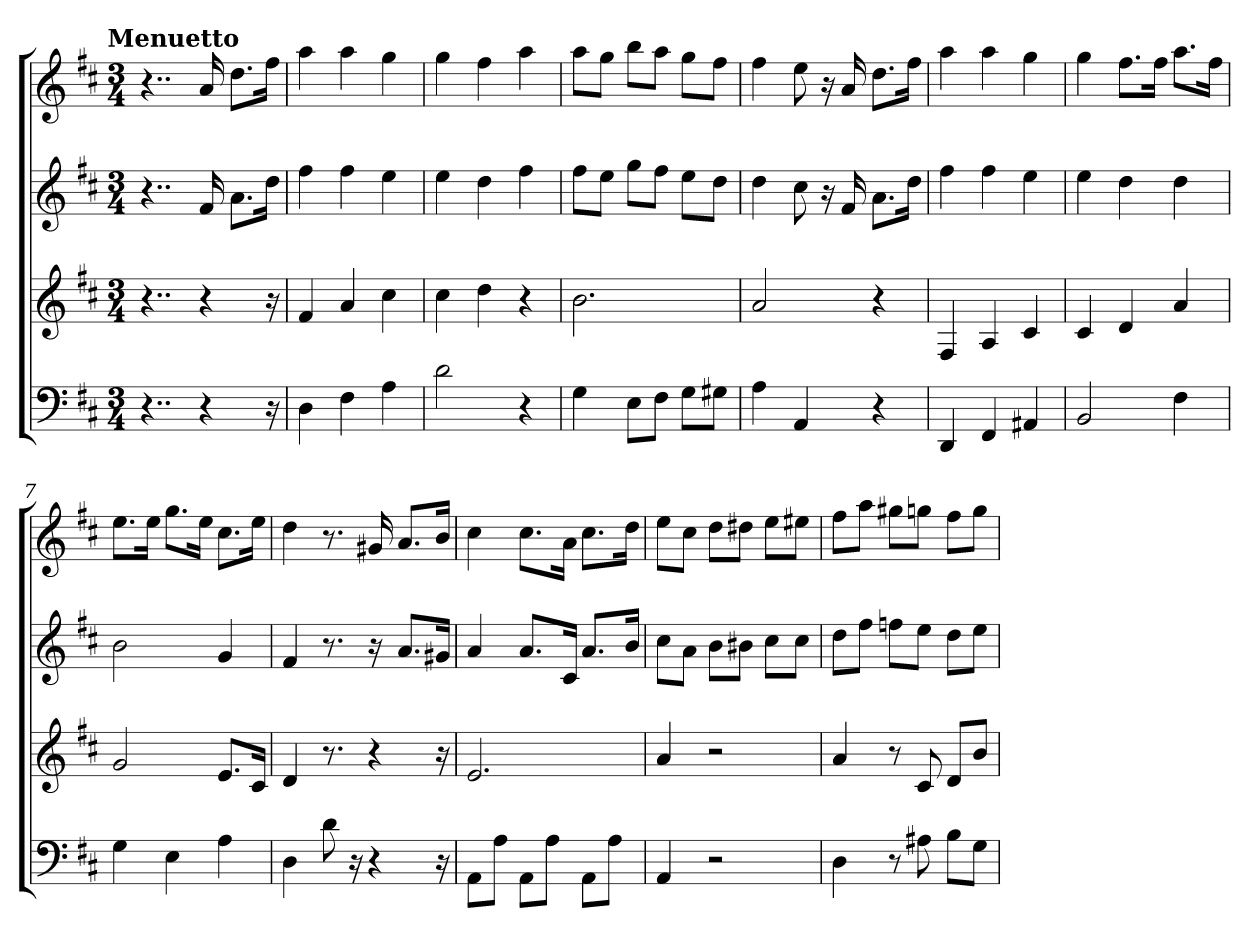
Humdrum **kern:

**kern	**kern	**kern	**kern
*part4	*part3	*part2	*part1
*staff4	*staff3	*staff2	*staff1
*k[f#c#]	*k[f#c#]	*k[f#c#]	*k[f#c#]
*D:	*D:	*D:	*D:
!!LO:TX:omd:t=Menuetto
*M3/4	*M3/4	*M3/4	*M3/4
=	=	=	=
4..r	4..r	4..r	4..r
4r	4r	16f#	16a
.	.	8.aL	8.ddL
16r	16r	16ddJk	16ff#Jk
=1	=1	=1	=1
4D	4f#	4ff#	4aa
4F#	4a	4ff#	4aa
4A	4cc#	4ee	4gg
=2	=2	=2	=2
2d	4cc#	4ee	4gg
.	4dd	4dd	4ff#
4r	4r	4ff#	4aa
=3	=3	=3	=3
4G	2.b	8ff#L	8aaL
.	.	8eeJ	8ggJ
8EL	.	8ggL	8bbL
8F#J	.	8ff#J	8aaJ
8GL	.	8eeL	8ggL
8G#XJ	.	8ddJ	8ff#J
=4	=4	=4	=4
4A	2a	4dd	4ff#
4AA	.	8cc#	8ee
.	.	16r	16r
.	.	16f#	16a
4r	4r	8.aL	8.ddL
.	.	16ddJk	16ff#Jk
=5	=5	=5	=5
4DD	4F#	4ff#	4aa
4FF#	4A	4ff#	4aa
4AA#X	4c#	4ee	4gg
=6	=6	=6	=6
2BB	4c#	4ee	4gg
.	4d	4dd	8.ff#L
.	.	.	16ff#Jk
4F#	4a	4dd	8.aaL
.	.	.	16ff#Jk
=7	=7	=7	=7
4G	2g	2b	8.eeL
.	.	.	16eeJk
4E	.	.	8.ggL
.	.	.	16eeJk
4A	8.eL	4g	8.cc#L
.	16c#Jk	.	16eeJk
=8	=8	=8	=8
4D	4d	4f#	4dd
8d	8.r	8.r	8.r
16r	.	.	.
4r	4r	16r	16g#X
.	.	8.aL	8.aL
16r	16r	16g#XJk	16bJk
=9	=9	=9	=9
8AAL	2.e	4a	4cc#
8AJ	.	.	.
8AAL	.	8.aL	8.cc#L
8AJ	.	.	.
.	.	16c#Jk	16aJk
8AAL	.	8.aL	8.cc#L
8AJ	.	.	.
.	.	16bJk	16ddJk
=10	=10	=10	=10
4AA	4a	8cc#L	8eeL
.	.	8aJ	8cc#J
2r	2r	8bL	8ddL
.	.	8b#XJ	8dd#XJ
.	.	8cc#L	8eeL
.	.	8cc#J	8ee#XJ
=11	=11	=11	=11
4D	4a	8ddL	8ff#L
.	.	8ff#J	8aaJ
8r	8r	8ffnL	8gg#XL
8A#X	8c#	8eeJ	8ggnJ
8BL	8dL	8ddL	8ff#L
8GJ	8bJ	8eeJ	8ggJ
=	=	=	=
*-	*-	*-	*-
